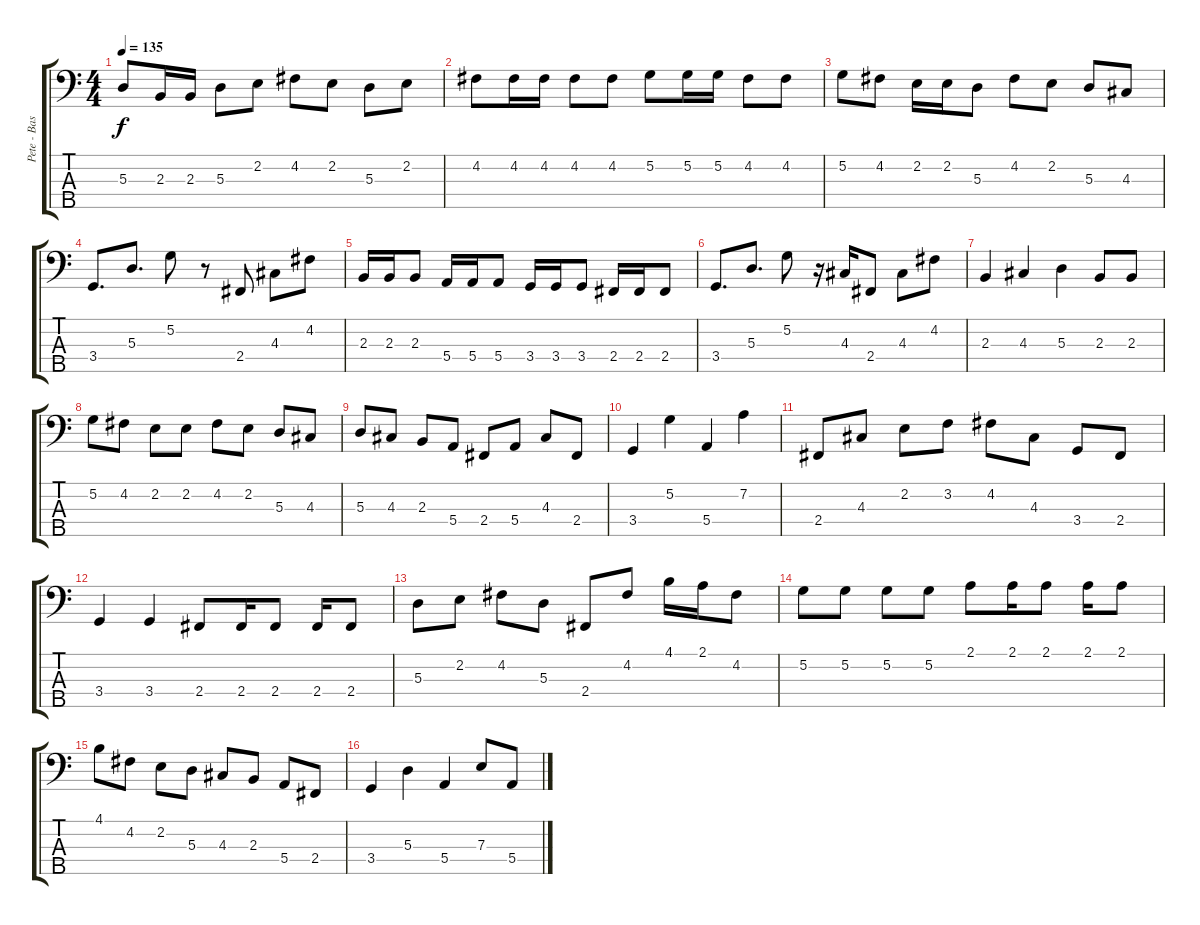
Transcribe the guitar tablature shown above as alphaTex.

\track ("Pete - Bass" "Pete - Bas") {instrument electricbassfinger}
\staff {score tabs}
\tuning (G2 D2 A1 E1 B0) {hide}
\ts (4 4)
\tempo 135
\clef f4
\ks c
5.3.8{dy f} 2.3.16 2.3.16 5.3.8 2.2.8 4.2.8 2.2.8 5.3.8 2.2.8 |
4.2.8 4.2.16 4.2.16 4.2.8 4.2.8 5.2.8 5.2.16 5.2.16 4.2.8 4.2.8 |
5.2.8 4.2.8 2.2.16 2.2.16 5.3.8 4.2.8 2.2.8 5.3.8 4.3.8 |
3.4.8{d} 5.3.8{d} 5.2.8 r.8 2.4.8 4.3.8 4.2.8 |
2.3.16 2.3.16 2.3.8 5.4.16 5.4.16 5.4.8 3.4.16 3.4.16 3.4.8 2.4.16 2.4.16 2.4.8 |
3.4.8{d} 5.3.8{d} 5.2.8 r.16 4.3.16 2.4.8 4.3.8 4.2.8 |
2.3.4 4.3.4 5.3.4 2.3.8 2.3.8 |
5.2.8 4.2.8 2.2.8 2.2.8 4.2.8 2.2.8 5.3.8 4.3.8 |
5.3.8 4.3.8 2.3.8 5.4.8 2.4.8 5.4.8 4.3.8 2.4.8 |
3.4.4 5.2.4 5.4.4 7.2.4 |
2.4.8 4.3.8 2.2.8 3.2.8 4.2.8 4.3.8 3.4.8 2.4.8 |
3.4.4 3.4.4 2.4.8 2.4.16 2.4.8 2.4.16 2.4.8 |
5.3.8 2.2.8 4.2.8 5.3.8 2.4.8 4.2.8 4.1.16 2.1.16 4.2.8 |
5.2.8 5.2.8 5.2.8 5.2.8 2.1.8 2.1.16 2.1.8 2.1.16 2.1.8 |
4.1.8 4.2.8 2.2.8 5.3.8 4.3.8 2.3.8 5.4.8 2.4.8 |
3.4.4 5.3.4 5.4.4 7.3.8 5.4.8
